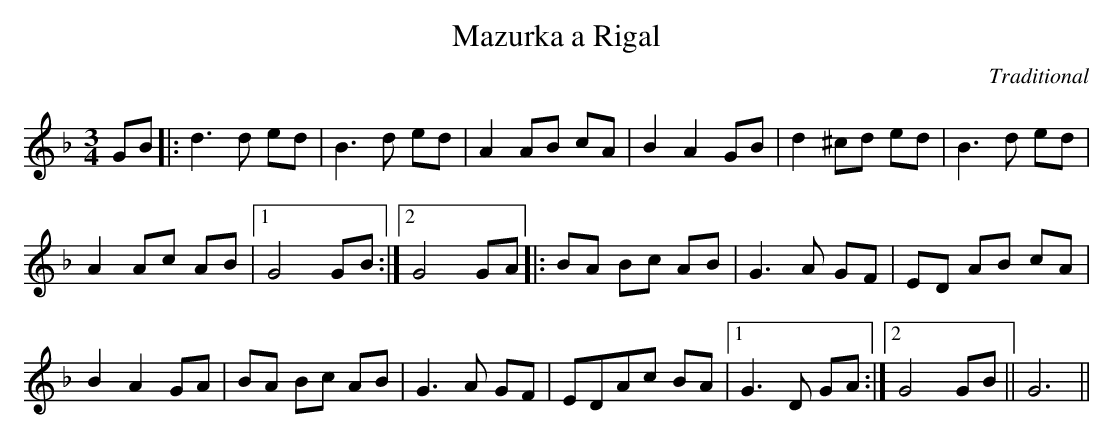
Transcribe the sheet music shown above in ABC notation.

X:1
T:Mazurka a Rigal
M:3/4
L:1/8
C:Traditional
K:D min
GB|:d3d ed|B3d ed|A2 AB cA|B2A2GB|d2^cd ed|B3d ed|
A2Ac AB|1G4GB:|2G4GA|:BA Bc AB|G3A GF|ED AB cA|
B2A2GA|BA Bc AB|G3A GF|EDAc BA|1G3D GA:|2G4GB||G6||
